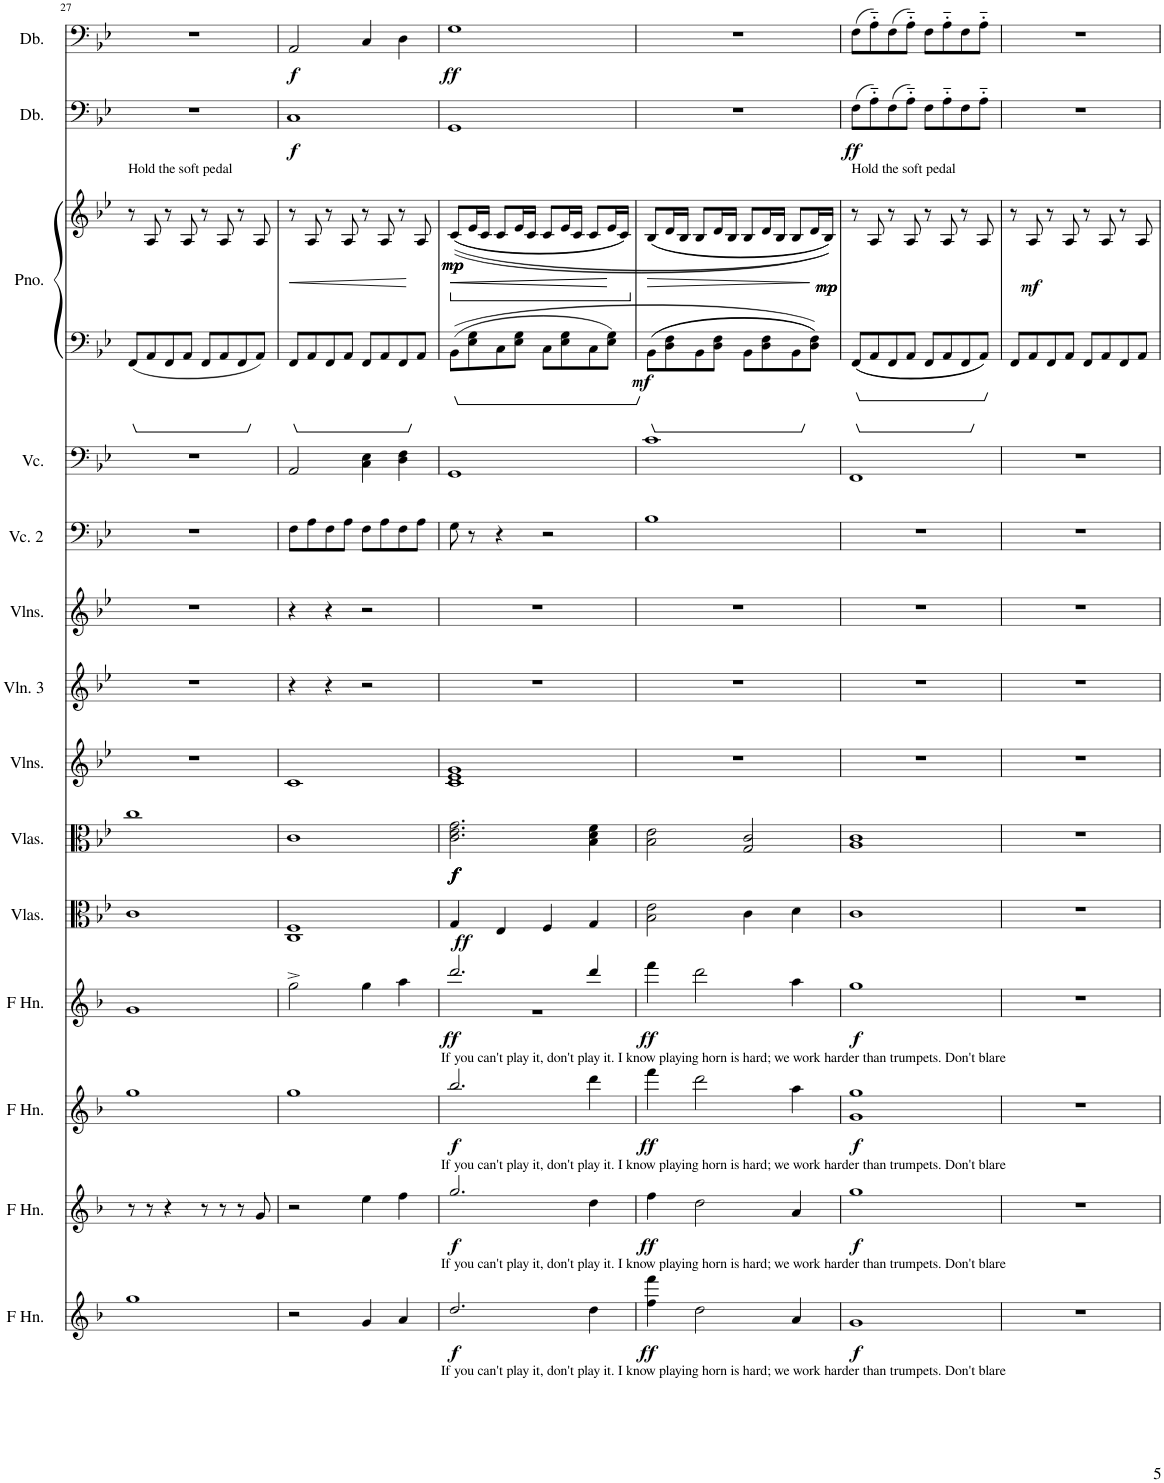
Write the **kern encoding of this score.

**kern	**dynam	**kern	**dynam	**kern	**dynam	**kern	**dynam	**kern	**dynam	**kern	**dynam	**kern	**kern	**kern	**kern	**kern	**kern	**kern	**dynam	**kern	**dynam	**kern	**dynam
*part14	*part14	*part13	*part13	*part12	*part12	*part11	*part11	*part10	*part10	*part9	*part9	*part8	*part7	*part6	*part5	*part4	*part3	*part3	*part3	*part2	*part2	*part1	*part1
*staff15	*staff15	*staff14	*staff14	*staff13	*staff13	*staff12	*staff12	*staff11	*staff11	*staff10	*staff10	*staff9	*staff8	*staff7	*staff6	*staff5	*staff4	*staff3	*staff3/4	*staff2	*staff2	*staff1	*staff1
*I"Horn in F	*	*I"Horn in F	*	*I"Horn in F	*	*I"Horn in F	*	*I"Violas	*	*I"Violas	*	*I"Violins	*I"Violin 3	*I"Violins	*I"Violoncello 2	*I"Violoncello	*I"Piano	*	*	*I"Double Bass	*	*I"Double Bass	*
*	*	*	*	*	*	*	*	*I'Vlas.	*	*I'Vlas.	*	*I'Vlns.	*I'Vln. 3	*I'Vlns.	*I'Vc. 2	*I'Vc.	*I'Pno.	*	*	*I'Db.	*	*I'Db.	*
!!LO:PB:g=z
*clefG2	*	*clefG2	*	*clefG2	*	*clefG2	*	*clefC3	*	*clefC3	*	*clefG2	*clefG2	*clefG2	*clefF4	*clefF4	*clefF4	*clefG2	*	*clefF4	*	*clefF4	*
*Trd4c7	*	*Trd4c7	*	*Trd4c7	*	*Trd4c7	*	*	*	*	*	*	*	*	*	*	*	*	*	*Trd7c12	*	*Trd7c12	*
*k[b-]	*	*k[b-]	*	*k[b-]	*	*k[b-]	*	*k[b-e-]	*	*k[b-e-]	*	*k[b-e-]	*k[b-e-]	*k[b-e-]	*k[b-e-]	*k[b-e-]	*k[b-e-]	*k[b-e-]	*	*k[b-e-]	*	*k[b-e-]	*
*M4/4	*	*M4/4	*	*M4/4	*	*M4/4	*	*M4/4	*	*M4/4	*	*M4/4	*M4/4	*M4/4	*M4/4	*M4/4	*M4/4	*M4/4	*	*M4/4	*	*M4/4	*
=27	=27	=27	=27	=27	=27	=27	=27	=27	=27	=27	=27	=27	=27	=27	=27	=27	=27	=27	=27	=27	=27	=27	=27
!	!	!	!	!	!	!	!	!	!	!	!	!	!	!	!	!	!	!LO:TX:a:t=Hold the soft pedal	!	!	!	!	!
1gg	.	8r	.	1gg	.	1g	.	1c	.	1cc	.	1r	1r	1r	1r	1r	8FF/L	8r	.	1r	.	1r	.
.	.	8r	.	.	.	.	.	.	.	.	.	.	.	.	.	.	8AA/	8A/	.	.	.	.	.
.	.	4r	.	.	.	.	.	.	.	.	.	.	.	.	.	.	8FF/	8r	.	.	.	.	.
.	.	.	.	.	.	.	.	.	.	.	.	.	.	.	.	.	8AA/J	8A/	.	.	.	.	.
.	.	8r	.	.	.	.	.	.	.	.	.	.	.	.	.	.	8FF/L	8r	.	.	.	.	.
.	.	8r	.	.	.	.	.	.	.	.	.	.	.	.	.	.	8AA/	8A/	.	.	.	.	.
.	.	8r	.	.	.	.	.	.	.	.	.	.	.	.	.	.	8FF/	8r	.	.	.	.	.
.	.	8g/	.	.	.	.	.	.	.	.	.	.	.	.	.	.	8AA/J	8A/	.	.	.	.	.
=28	=28	=28	=28	=28	=28	=28	=28	=28	=28	=28	=28	=28	=28	=28	=28	=28	=28	=28	=28	=28	=28	=28	=28
!	!	!	!	!	!	!	!	!	!LO:DY:b	!	!	!	!	!	!	!	!	!	!LO:HP:b	!	!LO:DY:b	!	!LO:DY:b
2r	.	2r	.	1gg	.	2gg^\	.	1C 1F	ff	1c	.	1c	4r	4r	8F\L	2AA/	8FF/L	8r	<	1C	f	2AA/	f
.	.	.	.	.	.	.	.	.	.	.	.	.	.	.	8A\	.	8AA/	8A/	.	.	.	.	.
.	.	.	.	.	.	.	.	.	.	.	.	.	4r	4r	8F\	.	8FF/	8r	.	.	.	.	.
.	.	.	.	.	.	.	.	.	.	.	.	.	.	.	8A\J	.	8AA/J	8A/	.	.	.	.	.
4g/	.	4ee\	.	.	.	4gg\	.	.	.	.	.	.	2r	2r	8F\L	4C\ 4E-\	8FF/L	8r	.	.	.	4C/	.
.	.	.	.	.	.	.	.	.	.	.	.	.	.	.	8A\	.	8AA/	8A/	.	.	.	.	.
4a/	.	4ff\	.	.	.	4aa\	.	.	.	.	.	.	.	.	8F\	4D\ 4F\	8FF/	8r	.	.	.	4D\	.
.	.	.	.	.	.	.	.	.	.	.	.	.	.	.	8A\J	.	8AA/J	8A/	.	.	.	.	.
.	.	.	.	.	.	.	.	.	.	.	.	.	.	.	.	.	.	.	[	.	.	.	.
=29	=29	=29	=29	=29	=29	=29	=29	=29	=29	=29	=29	=29	=29	=29	=29	=29	=29	=29	=29	=29	=29	=29	=29
*	*	*	*	*	*	*^	*	*	*	*	*	*	*	*	*	*	*	*	*	*	*	*	*
!	!	!	!	!	!	!LO:TX:b:t=If you can't play it, don't play it. I know playing horn is hard; we work harder than trumpets. Don't blare	!	!	!	!	!	!	!	!	!	!	!	!	!	!	!	!	!	!
!	!	!	!	!LO:TX:b:t=If you can't play it, don't play it. I know playing horn is hard; we work harder than trumpets. Don't blare	!	!	!	!	!	!	!	!	!	!	!	!	!	!	!	!	!	!	!	!
!	!	!LO:TX:b:t=If you can't play it, don't play it. I know playing horn is hard; we work harder than trumpets. Don't blare	!	!	!	!	!	!	!	!	!	!	!	!	!	!	!	!	!	!	!	!	!	!
!LO:TX:b:t=If you can't play it, don't play it. I know playing horn is hard; we work harder than trumpets. Don't blare	!	!	!	!	!	!	!	!	!	!	!	!	!	!	!	!	!	!	!	!	!	!	!	!
!	!LO:DY:b	!	!LO:DY:b	!	!LO:DY:b	!	!	!LO:DY:b	!	!	!	!LO:DY:b	!	!	!	!	!	!	!	!	!	!	!	!
!	!	!	!	!	!	!	!	!	!	!	!	!LO:DY:n=1:b	!	!	!	!	!	!	!	!	!	!	!	!
!	!	!	!	!	!	!	!	!	!	!	!	!LO:DY:n=2:b	!	!	!	!	!	!	!	!LO:DY:b	!	!	!	!
!	!	!	!	!	!	!	!	!	!	!	!	!	!	!	!	!	!	!	!	!LO:DY:n=1:b	!	!	!	!LO:DY:b
2.dd/	f	2.gg/	f	2.bb-/	f	2.ddd/	1r	ff	4G/	.	2.c\ 2.e-\ 2.g\	f f f	1c 1e- 1g	1r	1r	8G\	1GG	8BB-\L	((((8c/L	mp mp	1GG	.	1G	ff
!	!	!	!	!	!	!	!	!	!	!	!	!	!	!	!	!	!	!	!	!LO:HP:b	!	!	!	!
.	.	.	.	.	.	.	.	.	.	.	.	.	.	.	.	8r	.	8E-\ 8G\	16e-/L	<	.	.	.	.
.	.	.	.	.	.	.	.	.	.	.	.	.	.	.	.	.	.	.	16c/JJ	.	.	.	.	.
.	.	.	.	.	.	.	.	.	4E-/	.	.	.	.	.	.	4r	.	8C\	8c/L	.	.	.	.	.
.	.	.	.	.	.	.	.	.	.	.	.	.	.	.	.	.	.	8E-\ 8G\J	16e-/L	.	.	.	.	.
.	.	.	.	.	.	.	.	.	.	.	.	.	.	.	.	.	.	.	16c/JJ	.	.	.	.	.
.	.	.	.	.	.	.	.	.	4F/	.	.	.	.	.	.	2r	.	8C\L	8c/L	.	.	.	.	.
.	.	.	.	.	.	.	.	.	.	.	.	.	.	.	.	.	.	8E-\ 8G\	16e-/L	.	.	.	.	.
.	.	.	.	.	.	.	.	.	.	.	.	.	.	.	.	.	.	.	16c/JJ	.	.	.	.	.
4dd\	.	4dd\	.	4ddd\	.	4ddd/	.	.	4G/	.	4B-\ 4d\ 4f\	.	.	.	.	.	.	8C\	8c/L	.	.	.	.	.
.	.	.	.	.	.	.	.	.	.	.	.	.	.	.	.	.	.	8E-\ 8G\J	16e-/L	.	.	.	.	.
.	.	.	.	.	.	.	.	.	.	.	.	.	.	.	.	.	.	.	16c/JJ))	.	.	.	.	.
*	*	*	*	*	*	*v	*v	*	*	*	*	*	*	*	*	*	*	*	*	*	*	*	*	*
.	.	.	.	.	.	.	.	.	.	.	.	.	.	.	.	.	.	.	[	.	.	.	.
=30	=30	=30	=30	=30	=30	=30	=30	=30	=30	=30	=30	=30	=30	=30	=30	=30	=30	=30	=30	=30	=30	=30	=30
!	!LO:DY:b	!	!LO:DY:b	!	!LO:DY:b	!	!LO:DY:b	!	!	!	!	!	!	!	!	!	!	!	!LO:HP:b	!	!	!	!
!	!	!	!	!	!	!	!	!	!	!	!	!	!	!	!	!	!	!	!LO:DY:n=1:b=2	!	!	!	!
4ff\ 4fff\	ff	4ff\	ff	4fff\	ff	4fff\	ff	2B-\ 2e-\	.	2B-\ 2e-\	.	1r	1r	1r	1B-	1c	8BB-\L	((8B-/L	> mf	1r	.	1r	.
.	.	.	.	.	.	.	.	.	.	.	.	.	.	.	.	.	8D\ 8F\	16d/L	.	.	.	.	.
.	.	.	.	.	.	.	.	.	.	.	.	.	.	.	.	.	.	16B-/JJ	.	.	.	.	.
2dd\	.	2dd\	.	2ddd\	.	2ddd\	.	.	.	.	.	.	.	.	.	.	8BB-\	8B-/L	.	.	.	.	.
.	.	.	.	.	.	.	.	.	.	.	.	.	.	.	.	.	8D\ 8F\J	16d/L	.	.	.	.	.
.	.	.	.	.	.	.	.	.	.	.	.	.	.	.	.	.	.	16B-/JJ	.	.	.	.	.
.	.	.	.	.	.	.	.	4c\	.	2G/ 2c/	.	.	.	.	.	.	8BB-\L	8B-/L	.	.	.	.	.
.	.	.	.	.	.	.	.	.	.	.	.	.	.	.	.	.	8D\ 8F\	16d/L	.	.	.	.	.
.	.	.	.	.	.	.	.	.	.	.	.	.	.	.	.	.	.	16B-/JJ	.	.	.	.	.
4a/	.	4a/	.	4aa\	.	4aa\	.	4d\	.	.	.	.	.	.	.	.	8BB-\	8B-/L	.	.	.	.	.
.	.	.	.	.	.	.	.	.	.	.	.	.	.	.	.	.	8D\ 8F\J	16d/L	.	.	.	.	.
!	!	!	!	!	!	!	!	!	!	!	!	!	!	!	!	!	!	!	!LO:DY:n=2:b	!	!	!	!
!	!	!	!	!	!	!	!	!	!	!	!	!	!	!	!	!	!	!	!LO:DY:n=3:b	!	!	!	!
.	.	.	.	.	.	.	.	.	.	.	.	.	.	.	.	.	.	16B-/JJ))))	mp mp	.	.	.	.
.	.	.	.	.	.	.	.	.	.	.	.	.	.	.	.	.	.	.	]	.	.	.	.
=31	=31	=31	=31	=31	=31	=31	=31	=31	=31	=31	=31	=31	=31	=31	=31	=31	=31	=31	=31	=31	=31	=31	=31
*	*	*	*	*^	*	*	*	*	*	*	*	*	*	*	*	*	*	*	*	*	*	*	*
!	!	!	!	!	!	!	!	!	!	!	!	!	!	!	!	!	!	!	!LO:TX:a:t=Hold the soft pedal	!	!	!	!	!
!	!LO:DY:b	!	!LO:DY:b	!	!	!LO:DY:b	!	!LO:DY:b	!	!	!	!	!	!	!	!	!	!	!	!	!	!LO:DY:b	!	!
1g	f	1gg	f	1gg	1g	f	1gg	f	1c	.	1A 1c	.	1r	1r	1r	1r	1FF	8FF/L	8r	.	(8F\L	ff	(8F\L	.
.	.	.	.	.	.	.	.	.	.	.	.	.	.	.	.	.	.	8AA/	8A/	.	8A'~\)	.	8A'~\)	.
.	.	.	.	.	.	.	.	.	.	.	.	.	.	.	.	.	.	8FF/	8r	.	(8F\	.	(8F\	.
.	.	.	.	.	.	.	.	.	.	.	.	.	.	.	.	.	.	8AA/J	8A/	.	8A'~\J)	.	8A'~\J)	.
.	.	.	.	.	.	.	.	.	.	.	.	.	.	.	.	.	.	8FF/L	8r	.	8F\L	.	8F\L	.
.	.	.	.	.	.	.	.	.	.	.	.	.	.	.	.	.	.	8AA/	8A/	.	8A'~\	.	8A'~\	.
.	.	.	.	.	.	.	.	.	.	.	.	.	.	.	.	.	.	8FF/	8r	.	8F\	.	8F\	.
.	.	.	.	.	.	.	.	.	.	.	.	.	.	.	.	.	.	8AA/J	8A/	.	8A'~\J	.	8A'~\J	.
*	*	*	*	*v	*v	*	*	*	*	*	*	*	*	*	*	*	*	*	*	*	*	*	*	*
=32	=32	=32	=32	=32	=32	=32	=32	=32	=32	=32	=32	=32	=32	=32	=32	=32	=32	=32	=32	=32	=32	=32	=32
1r	.	1r	.	1r	.	1r	.	1r	.	1r	.	1r	1r	1r	1r	1r	8FF/L	8r	.	1r	.	1r	.
!	!	!	!	!	!	!	!	!	!	!	!	!	!	!	!	!	!	!	!LO:DY:b	!	!	!	!
.	.	.	.	.	.	.	.	.	.	.	.	.	.	.	.	.	8AA/	8A/	mf	.	.	.	.
.	.	.	.	.	.	.	.	.	.	.	.	.	.	.	.	.	8FF/	8r	.	.	.	.	.
.	.	.	.	.	.	.	.	.	.	.	.	.	.	.	.	.	8AA/J	8A/	.	.	.	.	.
.	.	.	.	.	.	.	.	.	.	.	.	.	.	.	.	.	8FF/L	8r	.	.	.	.	.
.	.	.	.	.	.	.	.	.	.	.	.	.	.	.	.	.	8AA/	8A/	.	.	.	.	.
.	.	.	.	.	.	.	.	.	.	.	.	.	.	.	.	.	8FF/	8r	.	.	.	.	.
.	.	.	.	.	.	.	.	.	.	.	.	.	.	.	.	.	8AA/J	8A/	.	.	.	.	.
=	=	=	=	=	=	=	=	=	=	=	=	=	=	=	=	=	=	=	=	=	=	=	=
*-	*-	*-	*-	*-	*-	*-	*-	*-	*-	*-	*-	*-	*-	*-	*-	*-	*-	*-	*-	*-	*-	*-	*-
